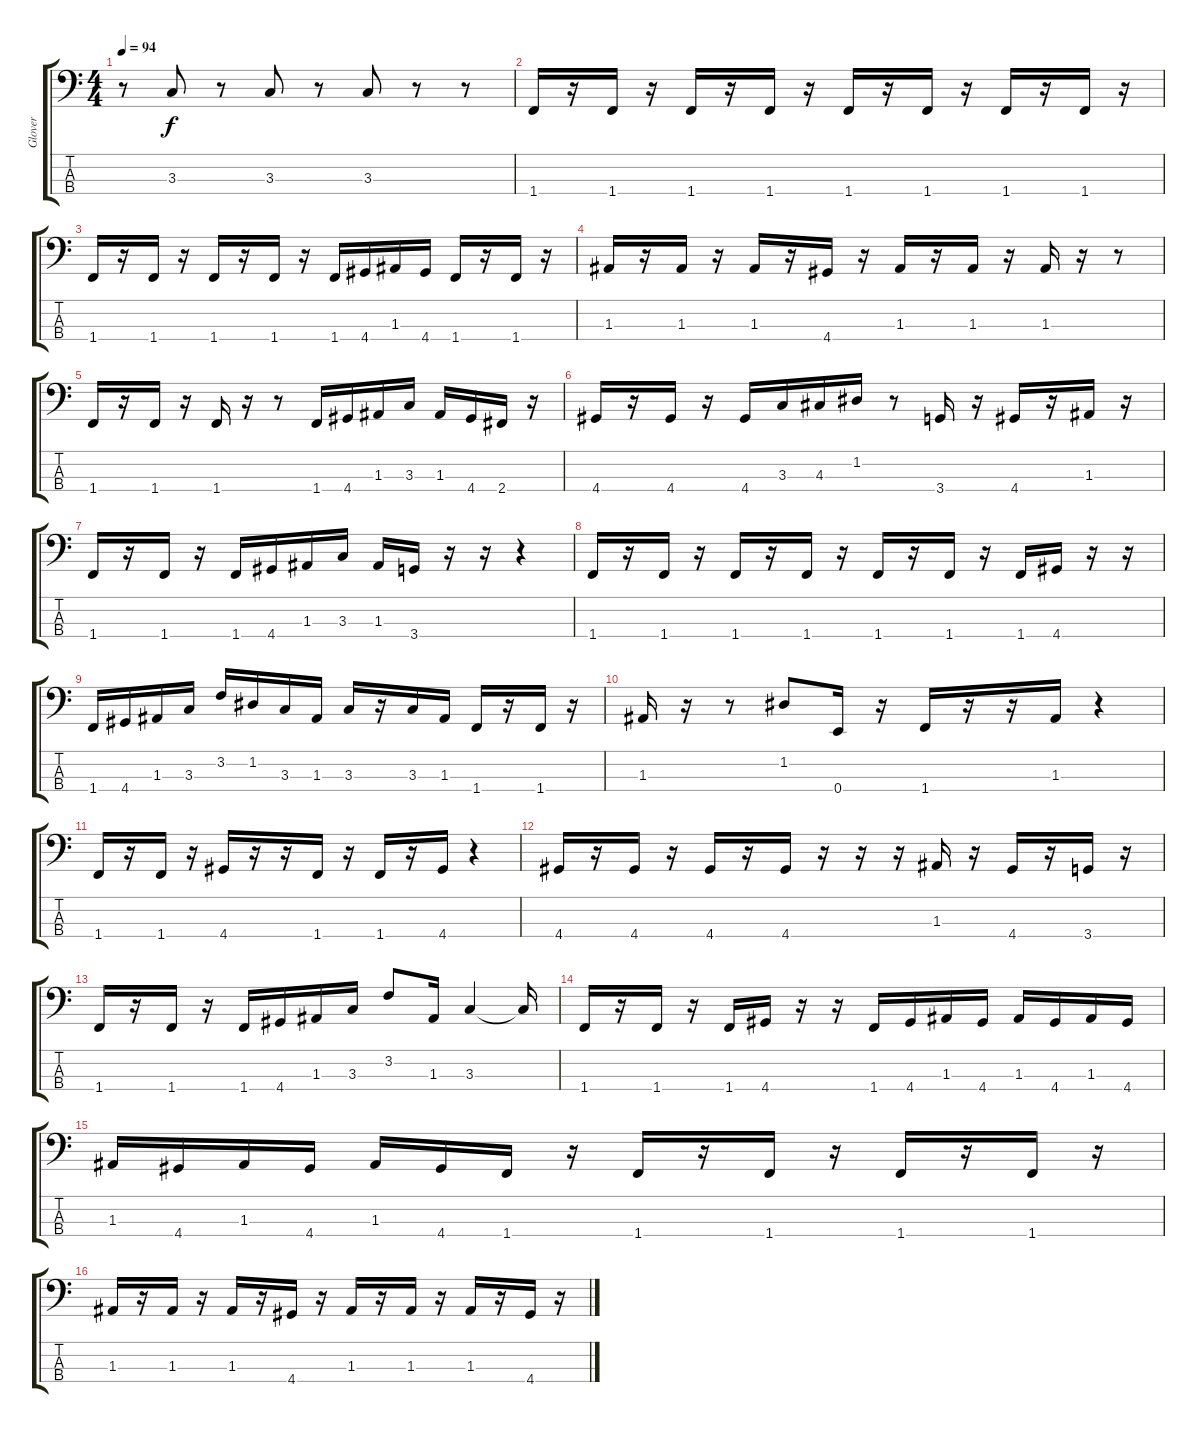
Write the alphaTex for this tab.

\track ("Glover" "Glover") {instrument electricbassfinger}
\staff {score tabs}
\tuning (G2 D2 A1 E1) {hide}
\ts (4 4)
\tempo 94
\clef f4
\ks c
r.8{dy f} 3.3.8 r.8 3.3.8 r.8 3.3.8 r.8 r.8 |
1.4.16 r.16 1.4.16 r.16 1.4.16 r.16 1.4.16 r.16 1.4.16 r.16 1.4.16 r.16 1.4.16 r.16 1.4.16 r.16 |
1.4.16 r.16 1.4.16 r.16 1.4.16 r.16 1.4.16 r.16 1.4.16 4.4.16 1.3.16 4.4.16 1.4.16 r.16 1.4.16 r.16 |
1.3.16 r.16 1.3.16 r.16 1.3.16 r.16 4.4.16 r.16 1.3.16 r.16 1.3.16 r.16 1.3.16 r.16 r.8 |
1.4.16 r.16 1.4.16 r.16 1.4.16 r.16 r.8 1.4.16 4.4.16 1.3.16 3.3.16 1.3.16 4.4.16 2.4.16 r.16 |
4.4.16 r.16 4.4.16 r.16 4.4.16 3.3.16 4.3.16 1.2.16 r.8 3.4.16 r.16 4.4.16 r.16 1.3.16 r.16 |
1.4.16 r.16 1.4.16 r.16 1.4.16 4.4.16 1.3.16 3.3.16 1.3.16 3.4.16 r.16 r.16 r.4 |
1.4.16 r.16 1.4.16 r.16 1.4.16 r.16 1.4.16 r.16 1.4.16 r.16 1.4.16 r.16 1.4.16 4.4.16 r.16 r.16 |
1.4.16 4.4.16 1.3.16 3.3.16 3.2.16 1.2.16 3.3.16 1.3.16 3.3.16 r.16 3.3.16 1.3.16 1.4.16 r.16 1.4.16 r.16 |
1.3.16 r.16 r.8 1.2.8 0.4.16 r.16 1.4.16 r.16 r.16 1.3.16 r.4 |
1.4.16 r.16 1.4.16 r.16 4.4.16 r.16 r.16 1.4.16 r.16 1.4.16 r.16 4.4.16 r.4 |
4.4.16 r.16 4.4.16 r.16 4.4.16 r.16 4.4.16 r.16 r.16 r.16 1.3.16 r.16 4.4.16 r.16 3.4.16 r.16 |
1.4.16 r.16 1.4.16 r.16 1.4.16 4.4.16 1.3.16 3.3.16 3.2.8 1.3.16 3.3.4 3.3{t}.16 |
1.4.16 r.16 1.4.16 r.16 1.4.16 4.4.16 r.16 r.16 1.4.16 4.4.16 1.3.16 4.4.16 1.3.16 4.4.16 1.3.16 4.4.16 |
1.3.16 4.4.16 1.3.16 4.4.16 1.3.16 4.4.16 1.4.16 r.16 1.4.16 r.16 1.4.16 r.16 1.4.16 r.16 1.4.16 r.16 |
1.3.16 r.16 1.3.16 r.16 1.3.16 r.16 4.4.16 r.16 1.3.16 r.16 1.3.16 r.16 1.3.16 r.16 4.4.16 r.16
